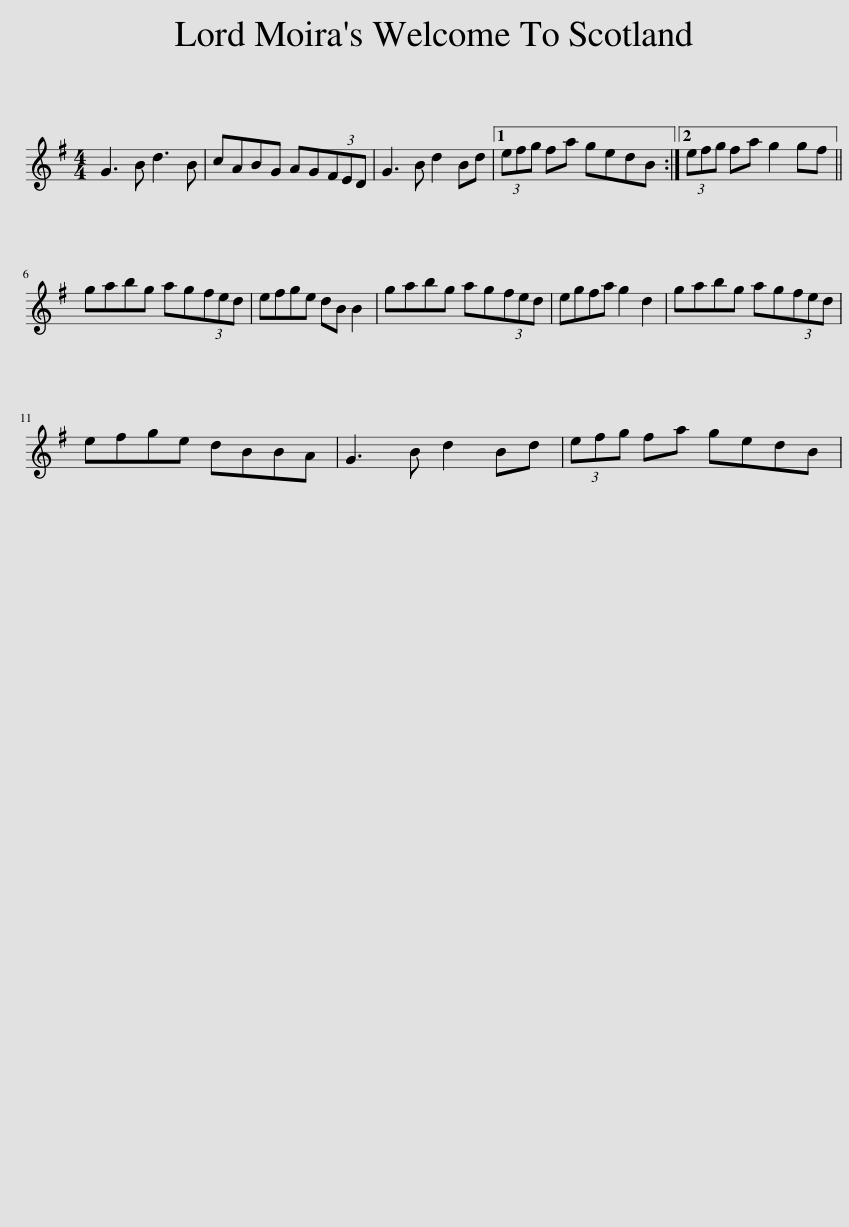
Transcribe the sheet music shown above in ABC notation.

X:1
L:1/8
M:4/4
I:linebreak $
K:G
V:1 treble
V:1
 G3 B d3 B | cABG AG(3FED | G3 B d2 Bd |1 (3efg fa gedB :|2 (3efg fa g2 gf ||$ %5
 gabg ag(3fed | efge dB B2 | gabg ag(3fed | egfa g2 d2 | gabg ag(3fed |$ %10
 efge dBBA | G3 B d2 Bd | (3efg fa gedB | %13
